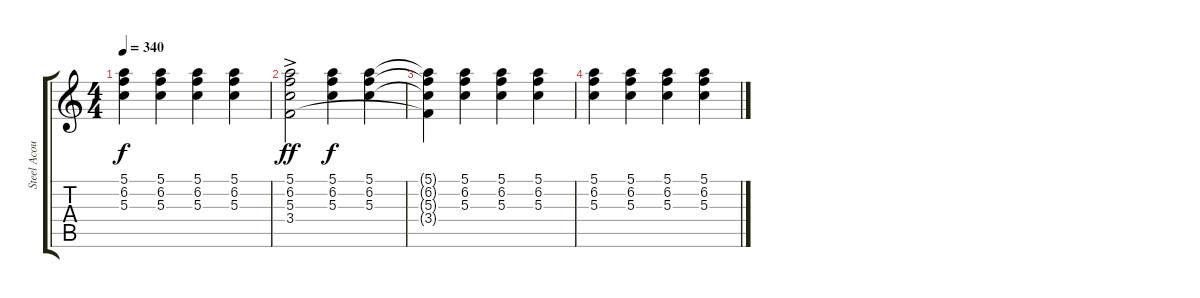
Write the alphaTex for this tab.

\track ("Steel Acoustic Guitar" "Steel Acou") {instrument acousticguitarsteel}
\staff {score tabs}
\tuning (E4 B3 G3 D3 A2 E2) {hide}
\ts (4 4)
\tempo 340
\clef g2
\ks c
(5.1 6.2 5.3).4{dy f} (5.1 6.2 5.3).4 (5.1 6.2 5.3).4 (5.1 6.2 5.3).4 |
(5.1{ac} 6.2 5.3 3.4).2{dy ff} (5.1 6.2 5.3).4{dy f} (5.1 6.2 5.3).4 |
(5.1{t} 6.2{t} 5.3{t} 3.4{t}).4 (5.1 6.2 5.3).4 (5.1 6.2 5.3).4 (5.1 6.2 5.3).4 |
(5.1 6.2 5.3).4 (5.1 6.2 5.3).4 (5.1 6.2 5.3).4 (5.1 6.2 5.3).4
